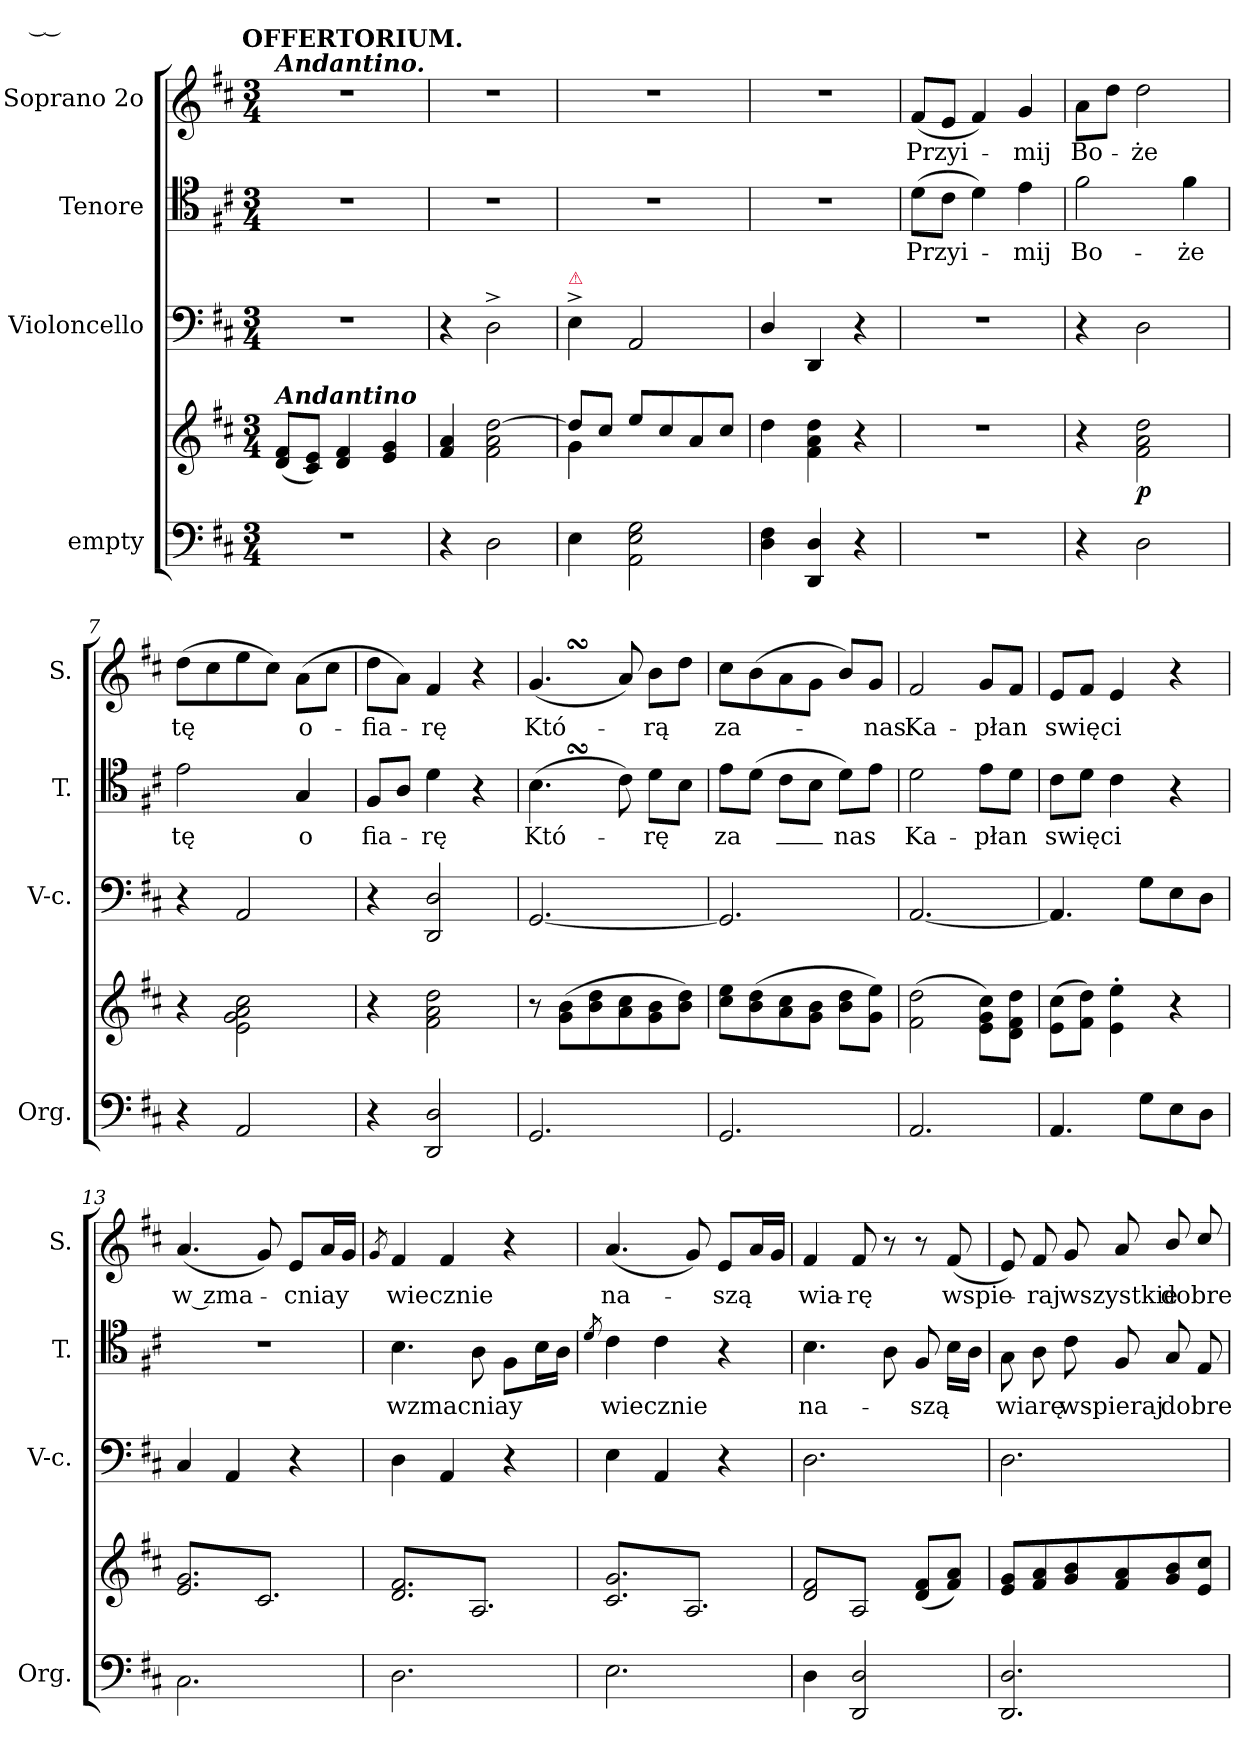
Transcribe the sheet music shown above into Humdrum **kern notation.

**kern	**kern	**dynam	**kern	**kern	**text	**kern	**text
*part4	*part4	*part4	*part3	*part2	*part2	*part1	*part1
*staff5	*staff4	*staff4/5	*staff3	*staff2	*staff2	*staff1	*staff1
*I"empty	*	*	*I"Violoncello	*I"Tenore	*	*I"Soprano 2o	*
*I'Org.	*	*	*I'V-c.	*I'T.	*	*I'S.	*
*clefF4	*clefG2	*	*clefF4	*clefC4	*	*clefG2	*
*k[f#c#]	*k[f#c#]	*	*k[f#c#]	*k[f#c#]	*	*k[f#c#]	*
*D:	*D:	*	*D:	*D:	*	*D:	*
!!LO:TX:omd:t=OFFERTORIUM.
*M3/4	*M3/4	*	*M3/4	*M3/4	*	*M3/4	*
=1	=1	=1	=1	=1	=1	=1	=1
!	!	!	!	!	!	!LO:TX:a:Bi:t=Andantino.	!
!	!LO:TX:a:Bi:t=Andantino	!	!	!	!	!	!
2.r	(8d/ 8f#/L	.	2.r	2.r	.	2.r	.
.	8c#/ 8e/J)	.	.	.	.	.	.
.	4d/ 4f#/	.	.	.	.	.	.
.	4e/ 4g/	.	.	.	.	.	.
=2	=2	=2	=2	=2	=2	=2	=2
4r	4f#/ 4a/	.	4r	2.r	.	2.r	.
2D\	2f#\ 2a\ [2dd\	.	2D^\	.	.	.	.
=3	=3	=3	=3	=3	=3	=3	=3
*	*^	*	*	*	*	*	*
!	!	!	!	!LO:TX:a:color=crimson:t=⚠	!	!	!	!
4E\	8dd/L]	4g\	.	4E^\	2.r	.	2.r	.
.	8cc#/J	.	.	.	.	.	.	.
2AA\ 2E\ 2G\	8ee/L	2ryy	.	2AA/	.	.	.	.
.	8cc#/	.	.	.	.	.	.	.
.	8a/	.	.	.	.	.	.	.
.	8cc#/J	.	.	.	.	.	.	.
*	*v	*v	*	*	*	*	*	*
=4	=4	=4	=4	=4	=4	=4	=4
4D\ 4F#\	4dd\	.	4D/	2.r	.	2.r	.
4DD/ 4D/	4f#\ 4a\ 4dd\	.	4DD/	.	.	.	.
4r	4r	.	4r	.	.	.	.
=5	=5	=5	=5	=5	=5	=5	=5
2.r	2.r	.	2.r	(8d\L	Przyi-	(8f#/L	Przyi-
.	.	.	.	8c#\J	.	8e/J	.
.	.	.	.	4d\)	.	4f#/)	.
.	.	.	.	4e\	-mij	4g/	-mij
=6	=6	=6	=6	=6	=6	=6	=6
4r	4r	.	4r	2f#\	Bo-	8a\L	Bo-
.	.	.	.	.	.	8dd\J	.
2D\	2f#\ 2a\ 2dd\	p	2D\	.	.	2dd\	-że
.	.	.	.	4f#\	-że	.	.
=7	=7	=7	=7	=7	=7	=7	=7
4r	4r	.	4r	2e\	tę	(8dd\L	tę
.	.	.	.	.	.	8cc#\	.
2AA/	2e\ 2g\ 2a\ 2cc#\	.	2AA/	.	.	8ee\	.
.	.	.	.	.	.	8cc#\J)	.
.	.	.	.	4G/	o	(8a\L	o-
.	.	.	.	.	.	8cc#\J	.
=8	=8	=8	=8	=8	=8	=8	=8
4r	4r	.	4r	8F#/L	fia-	8dd\L	-fia-
.	.	.	.	8A/J	.	8a\J)	.
2DD/ 2D/	2f#\ 2a\ 2dd\	.	2DD/ 2D/	4d\	-rę	4f#/	-rę
.	.	.	.	4r	.	4r	.
=9	=9	=9	=9	=9	=9	=9	=9
2.GG/	8r	.	[2.GG/	(4.BSSS\	Któ-	(4.gSSs/	Któ-
.	(8g\ 8b\L	.	.	.	.	.	.
.	8b\ 8dd\	.	.	.	.	.	.
.	8a\ 8cc#\	.	.	8c#\)	.	8a/)	.
.	8g\ 8b\	.	.	8d\L	-rę	8b\L	-rą
.	8b\ 8dd\J)	.	.	8B\J	.	8dd\J	.
=10	=10	=10	=10	=10	=10	=10	=10
2.GG/	8cc#\ 8ee\L	.	2.GG/]	8e\L	za	8cc#\L	za-
.	(8b\ 8dd\	.	.	(8d\J	___	(8b\	.
.	8a\ 8cc#\	.	.	8c#\L	.	8a\	.
.	8g\ 8b\J	.	.	8B\J	.	8g\J	.
.	8b\ 8dd\L	.	.	8d\L)	nas	8b/L)	.
.	8g\ 8ee\J)	.	.	8e\J	.	8g/J	-nas
=11	=11	=11	=11	=11	=11	=11	=11
2.AA/	(2f#\ 2dd\	.	[2.AA/	2d\	Ka-	2f#/	Ka-
.	8e\ 8g\ 8cc#\L)	.	.	8e\L	-płan	8g/L	-płan
.	8d\ 8f#\ 8dd\J	.	.	8d\J	.	8f#/J	.
=12	=12	=12	=12	=12	=12	=12	=12
4.AA/	(8e\ 8cc#\L	.	4.AA/]	8c#\L	swięci	8e/L	swięci
.	8f#\ 8dd\J)	.	.	8d\J	.	8f#/J	.
.	4e'\ 4ee'\	.	.	4c#\	.	4e/	.
8G\L	.	.	8G\L	.	.	.	.
8E\	4r	.	8E\	4r	.	4r	.
8D\J	.	.	8D\J	.	.	.	.
=13	=13	=13	=13	=13	=13	=13	=13
*	*tremolo	*	*	*	*	*	*
2.C#\	8e/ 8g/L	.	4C#/	2.r	.	(4.a/	w zma-
.	8c#/	.	.	.	.	.	.
.	8e/ 8g/	.	4AA/	.	.	.	.
.	8c#/	.	.	.	.	8g/)	.
.	8e/ 8g/	.	4r	.	.	8e/L	-cniay
.	8c#/J	.	.	.	.	16a/L	.
.	.	.	.	.	.	16g/JJ	.
=14	=14	=14	=14	=14	=14	=14	=14
.	.	.	.	.	.	8qg/	.
2.D\	8d/ 8f#/L	.	4D\	4.B\	wzmacniay	4f#/	wiecznie
.	8A/	.	.	.	.	.	.
.	8d/ 8f#/	.	4AA/	.	.	4f#/	.
.	8A/	.	.	8A\	.	.	.
.	8d/ 8f#/	.	4r	8F#\L	.	4r	.
.	8A/J	.	.	16B\L	.	.	.
.	.	.	.	16A\JJ	.	.	.
=15	=15	=15	=15	=15	=15	=15	=15
.	.	.	.	8qd/	.	.	.
2.E\	8c#/ 8g/L	.	4E\	4c#\	wiecznie	(4.a/	na-
.	8A/	.	.	.	.	.	.
.	8c#/ 8g/	.	4AA/	4c#\	.	.	.
.	8A/	.	.	.	.	8g/)	.
.	8c#/ 8g/	.	4r	4r	.	8e/L	-szą
.	8A/J	.	.	.	.	16a/L	.
.	.	.	.	.	.	16g/JJ	.
=16	=16	=16	=16	=16	=16	=16	=16
4D\	8d/ 8f#/L	.	2.D\	4.B\	na-	4f#/	wia-
.	8A/	.	.	.	.	.	.
2DD/ 2D/	8d/ 8f#/	.	.	.	.	8f#/	-rę
.	8A/J	.	.	8A\	.	8r	.
*	*Xtremolo	*	*	*	*	*	*
.	(8d/ 8f#/L	.	.	8F#/	-szą	8r	.
.	8f#/ 8a/J)	.	.	16B\LL	.	(8f#/	wspie-
.	.	.	.	16A\JJ	.	.	.
=17	=17	=17	=17	=17	=17	=17	=17
2.DD/ 2.D/	8e/ 8g/L	.	2.D\	8G\	wiarę	8e/)	.
.	8f#/ 8a/	.	.	8A\	.	8f#/	-raj
.	8g/ 8b/	.	.	8c#\	wspieraj	8g/	wszystkie
.	8f#/ 8a/	.	.	8F#/	.	8a/	.
.	8g/ 8b/	.	.	8G/	dobre	8b/	dobre
.	8e/ 8cc#/J	.	.	8E/	.	8cc#/	.
=	=	=	=	=	=	=	=
*-	*-	*-	*-	*-	*-	*-	*-
